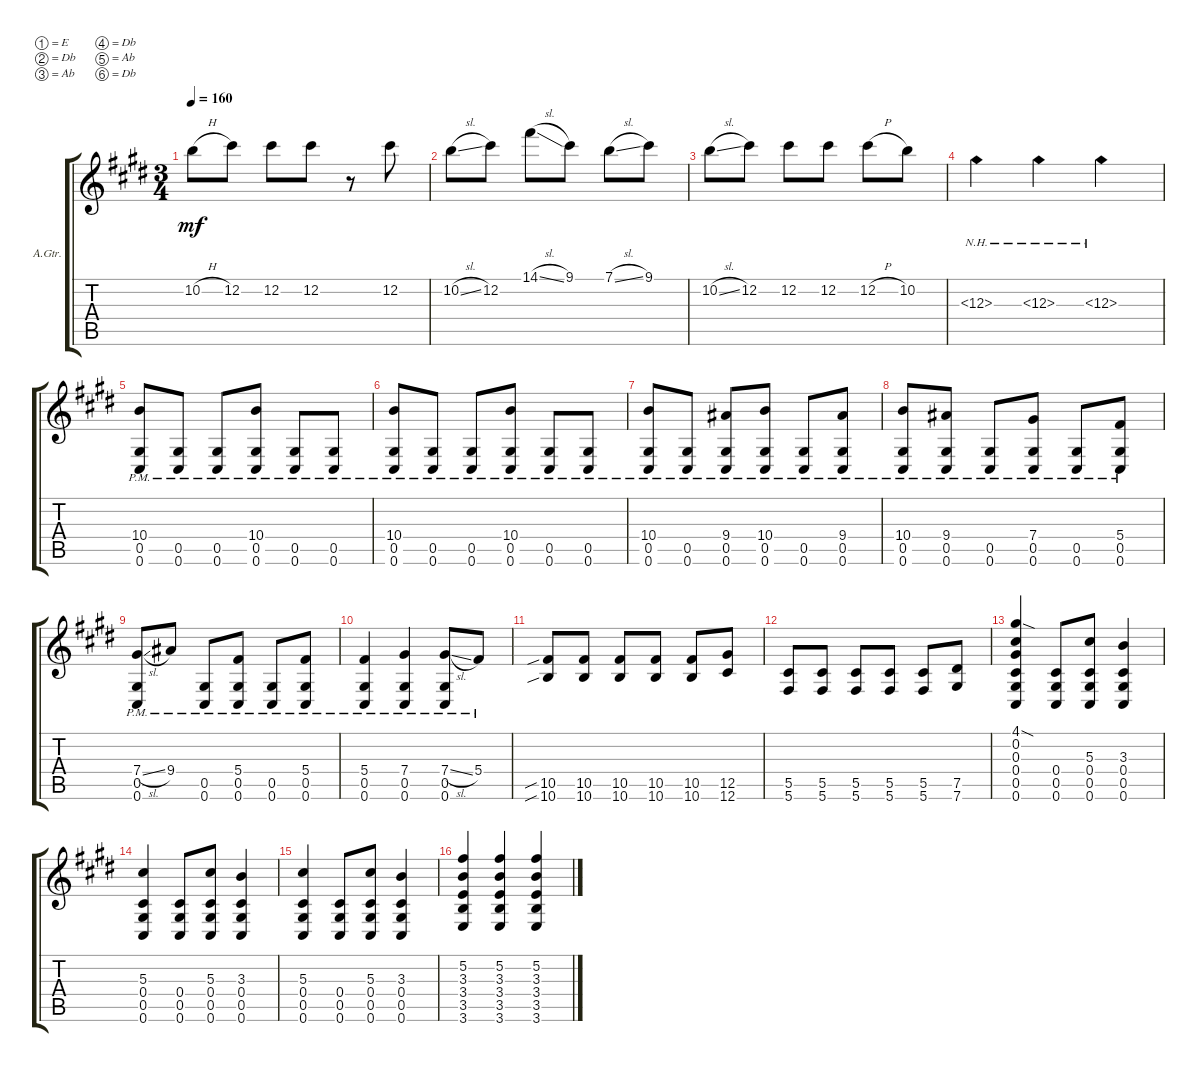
\defaultSystemsLayout 4
\bracketExtendMode groupsimilarinstruments
\firstSystemTrackNameOrientation horizontal
\otherSystemsTrackNameOrientation horizontal
\track ("Steel Guitar" "A.Gtr.") {instrument acousticguitarsteel}
\staff {score tabs}
\tuning (E4 Db4 Ab3 Db3 Ab2 Db2)
\ts (3 4)
\tempo 160
\clef g2
\ks c#minor
10.2{h}.8{dy mf} 12.2.8 12.2.8 12.2.8 r.8 12.2.8 |
10.2{sl}.8 12.2.8 14.1{sl}.8 9.1.8 7.1{sl}.8 9.1.8 |
10.2{sl}.8 12.2.8 12.2.8 12.2.8 12.2{h}.8 10.2.8 |
12.3{nh}.4 12.3{nh}.4 12.3{nh}.4 |
(10.4{pm} 0.5{pm} 0.6{pm}).8 (0.5{pm} 0.6{pm}).8 (0.6{pm} 0.5{pm}).8 (10.4{pm} 0.5{pm} 0.6{pm}).8 (0.6{pm} 0.5{pm}).8 (0.5{pm} 0.6{pm}).8 |
(10.4{pm} 0.5{pm} 0.6{pm}).8 (0.5{pm} 0.6{pm}).8 (0.6{pm} 0.5{pm}).8 (10.4{pm} 0.5{pm} 0.6{pm}).8 (0.6{pm} 0.5{pm}).8 (0.5{pm} 0.6{pm}).8 |
(10.4{pm} 0.5{pm} 0.6{pm}).8 (0.6{pm} 0.5{pm}).8 (9.4{pm} 0.5{pm} 0.6{pm}).8 (0.6{pm} 0.5{pm} 10.4{pm}).8 (0.5{pm} 0.6{pm}).8 (0.6{pm} 0.5{pm} 9.4{pm}).8 |
(10.4{pm} 0.5{pm} 0.6{pm}).8 (9.4{pm} 0.5{pm} 0.6{pm}).8 (0.5{pm} 0.6{pm}).8 (7.4{pm} 0.5{pm} 0.6{pm}).8 (0.6{pm} 0.5{pm}).8 (0.6{pm} 0.5{pm} 5.4{pm}).8 |
(7.4{sl pm} 0.5{pm} 0.6{pm}).8 9.4{pm}.8 (0.5{pm} 0.6{pm}).8 (5.4{pm} 0.5{pm} 0.6{pm}).8 (0.6{pm} 0.5{pm}).8 (5.4{pm} 0.5{pm} 0.6{pm}).8 |
(0.6{pm} 0.5{pm} 5.4{pm}).4 (7.4{pm} 0.5{pm} 0.6{pm}).4 (0.6{pm} 0.5{pm} 7.4{sl pm}).8 5.4{pm}.8 |
(10.5{sib} 10.6{sib}).8 (10.6 10.5).8 (10.5 10.6).8 (10.6 10.5).8 (10.5 10.6).8 (12.6 12.5).8 |
(5.5 5.6).8 (5.6 5.5).8 (5.5 5.6).8 (5.6 5.5).8 (5.5 5.6).8 (7.6 7.5).8 |
(0.6 0.5 0.4 0.3 0.2 4.1{sod}).4 (0.6 0.5 0.4).8 (0.4 0.5 0.6 5.3).8 (3.3 0.4 0.5 0.6).4 |
(0.5 0.6 0.4 5.3).4 (0.4 0.5 0.6).8 (5.3 0.4 0.5 0.6).8 (0.6 0.5 0.4 3.3).4 |
(0.5 0.6 0.4 5.3).4 (0.4 0.5 0.6).8 (5.3 0.4 0.5 0.6).8 (0.6 0.5 0.4 3.3).4 |
(3.6 3.5 3.4 3.3 5.2).4 (5.2 3.3 3.4 3.5 3.6).4 (3.6 3.5 3.4 3.3 5.2).4
